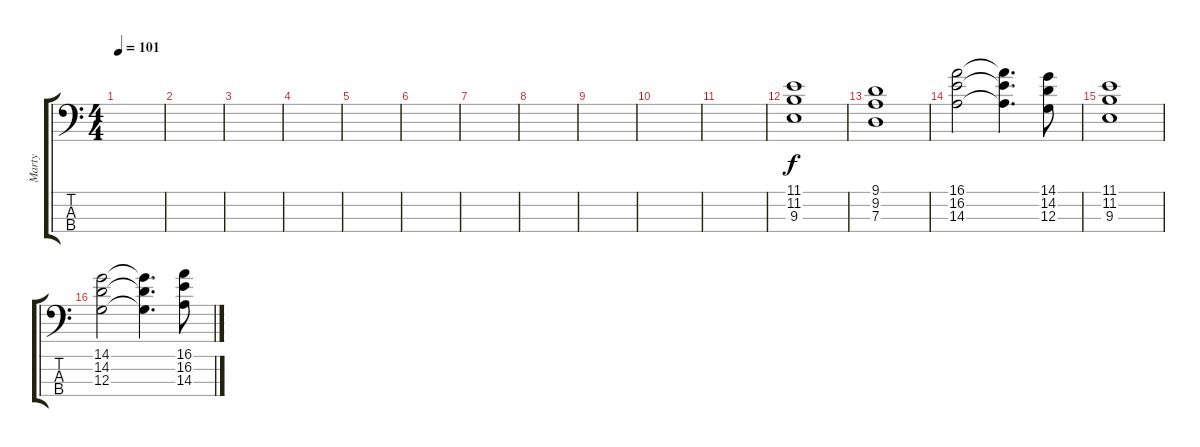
\track ("Marty" "Marty") {instrument distortionguitar}
\staff {score tabs}
\tuning (F2 C2 G1 D1) {hide}
\ts (4 4)
\tempo 101
\clef f4
\ks c
|
|
|
|
|
|
|
|
|
|
|
(11.1 11.2 9.3).1 |
(9.1 9.2 7.3).1 |
(16.1 16.2 14.3).2 (16.1{t} 16.2{t} 14.3{t}).4{d} (14.1 14.2 12.3).8 |
(11.1 11.2 9.3).1 |
(14.1 14.2 12.3).2 (14.1{t} 14.2{t} 12.3{t}).4{d} (16.1 16.2 14.3).8
